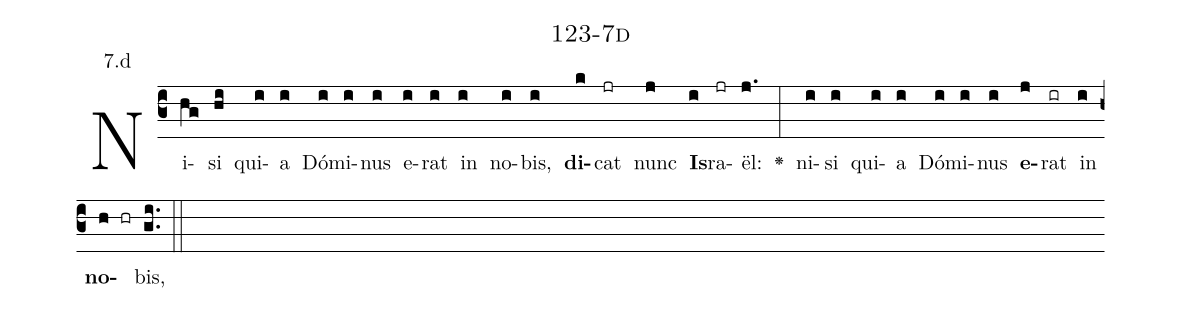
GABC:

name: 123-7d;
annotation: 7.d;
%%
(c3)Ni(hg)si(hi) qui(i)a(i) Dó(i)mi(i)nus(i) e(i)rat(i) in(i) no(i)bis,(i) <b>di</b>(k)cat(jr) nunc(j) <b>Is</b>(i)ra(jr)ël:(j.) <v>\greheightstar</v>(:) ni(i)si(i) qui(i)a(i) Dó(i)mi(i)nus(i) <b>e</b>(j)rat(ir) in(i) <b>no</b>(h hr)bis,(gi..) (::)


%E(i) u(i) o(j) u(i) a(h) e.(gi..) (::)
